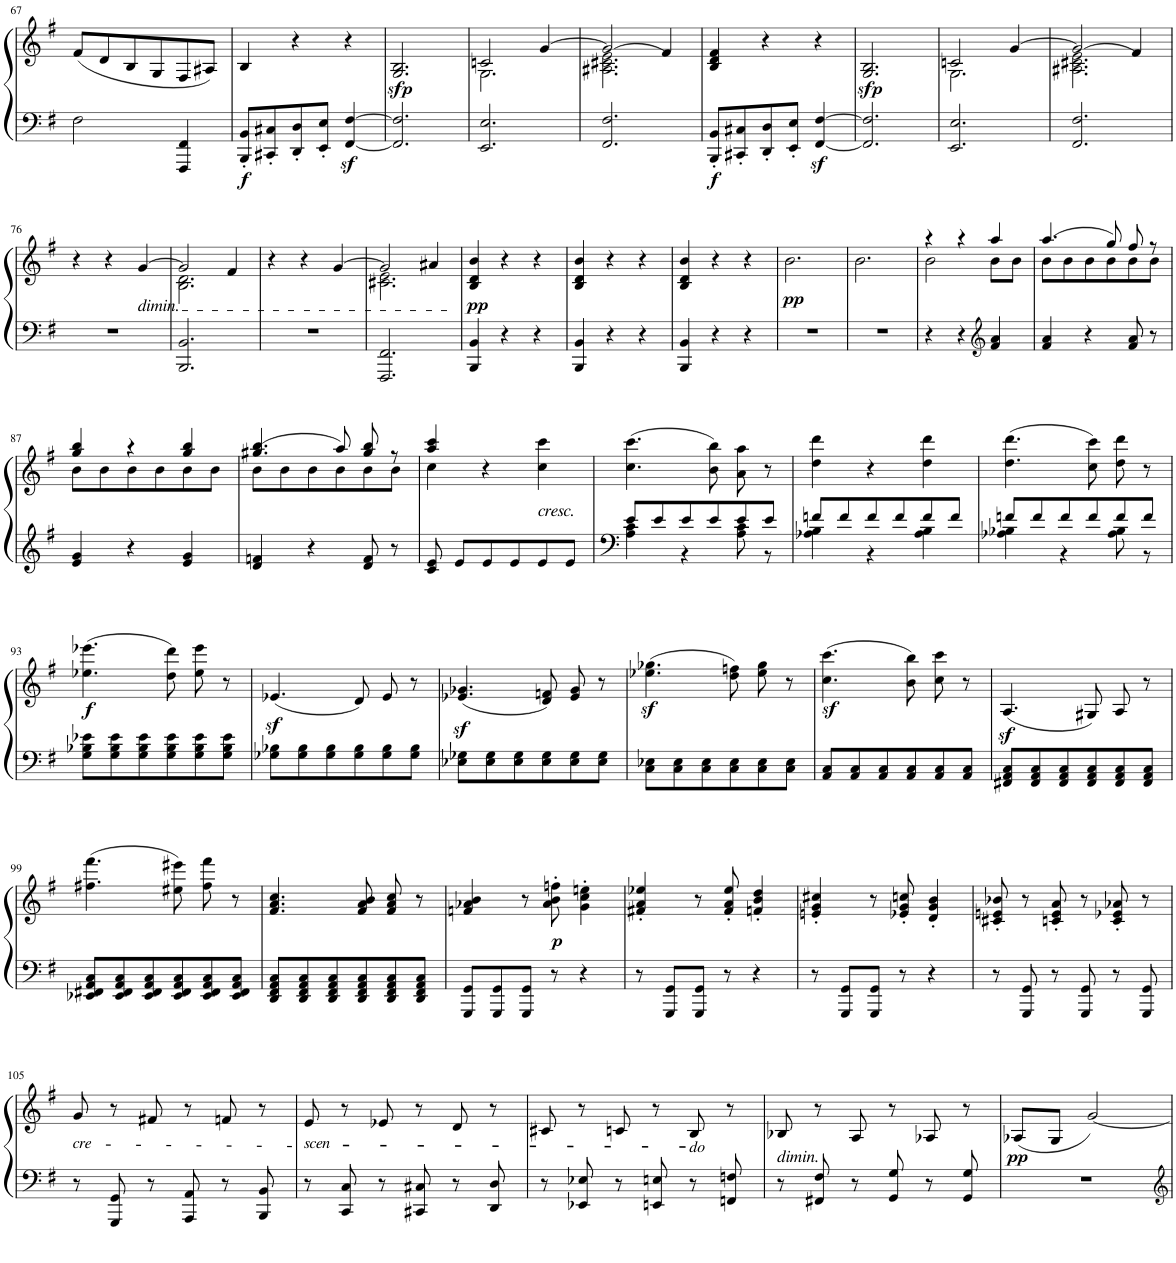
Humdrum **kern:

**kern	**kern	**dynam
*part1	*part1	*part1
*staff2	*staff1	*staff1/2
*I"Piano	*	*
*I'Pno.	*	*
!!LO:PB:g=z
*clefG2	*clefG2	*
*k[f#]	*k[f#]	*
*M3/4	*M3/4	*
=67	=67	=67
2F#\	(8f#/L	.
.	8d/	.
.	8B/	.
.	8G/	.
4FFF#/ 4FF#/	8F#/	.
.	8A#X/J)	.
=68	=68	=68
!	!	!LO:DY:b=2
8BBB/' 8BB/'L	4B/	f
8CC#X/' 8C#X/'	.	.
8DD/' 8D/'	4r	.
8EE/' 8E/'J	.	.
[4FF#/z< [4F#/z<	4r	.
=69	=69	=69
!	!	!LO:DY:b
2.FF#/] 2.F#/]	2.G/ 2.B/	sfp
=70	=70	=70
*	*^	*
2.EE/ 2.E/	2cn/	2.G\	.
.	[4g/	.	.
=71	=71	=71	=71
2.FF#/ 2.F#/	(>2g/]	2.A#X\ 2.c#X\ 2.e\	.
.	4f#/)	.	.
*	*v	*v	*
=72	=72	=72
!	!	!LO:DY:b=2
8BBB/' 8BB/'L	4B/ 4d/ 4f#/	f
8CC#X/' 8C#X/'	.	.
8DD/' 8D/'	4r	.
8EE/' 8E/'J	.	.
[4FF#/z< [4F#/z<	4r	.
=73	=73	=73
!	!	!LO:DY:b
2.FF#/] 2.F#/]	2.G/ 2.B/	sfp
=74	=74	=74
*	*^	*
2.EE/ 2.E/	2cn/	2.G\	.
.	[4g/	.	.
=75	=75	=75	=75
2.FF#/ 2.F#/	(>2g/]	2.A#X\ 2.c#X\ 2.e\	.
.	4f#/)	.	.
*	*v	*v	*
!!LO:LB:g=z
=76	=76	=76
2.r	4r	.
.	4r	.
!	!LO:TX:b:i:t=dimin.	!
.	[4g/	.
=77	=77	=77
*	*^	*
2.BBB/ 2.BB/	2g/]	2.B\ 2.d\	.
.	4f#/	.	.
*	*v	*v	*
=78	=78	=78
2.r	4r	.
.	4r	.
.	[4g/	.
=79	=79	=79
*	*^	*
2.FFF#/ 2.FF#/	2g/]	2.c#X\ 2.e\	.
.	4a#X/	.	.
*	*v	*v	*
=80	=80	=80
!	!	!LO:DY:b
4BBB/ 4BB/	4B/ 4d/ 4b/	pp
4r	4r	.
4r	4r	.
=81	=81	=81
4BBB/ 4BB/	4B/ 4d/ 4b/	.
4r	4r	.
4r	4r	.
=82	=82	=82
4BBB/ 4BB/	4B/ 4d/ 4b/	.
4r	4r	.
4r	4r	.
=83	=83	=83
!	!	!LO:DY:b
2.r	2.b\	pp
=84	=84	=84
2.r	2.b\	.
=85	=85	=85
*	*^	*
4r	4r	2b\	.
4r	4r	.	.
*clefG2	*	*	*
4f#/ 4a/	4aa/	8b\L	.
.	.	8b\J	.
=86	=86	=86	=86
4f#/ 4a/	(4.aa/	8b\L	.
.	.	8b\	.
4r	.	8b\	.
.	8gg/)	8b\	.
8f#/ 8a/	8ff#/	8b\	.
8r	8r	8b\J	.
!!LO:LB:g=z	!!
=87	=87	=87	=87
4e/ 4g/	4gg/ 4bb/	8b\L	.
.	.	8b\	.
4r	4r	8b\	.
.	.	8b\	.
4e/ 4g/	4gg/ 4bb/	8b\	.
.	.	8b\J	.
=88	=88	=88	=88
4d/ 4fn/	(4.gg#X/ 4.bb/	8b\L	.
.	.	8b\	.
4r	.	8b\	.
.	8aa/)	8b\	.
8d/ 8f/	8gg#/ 8bb/	8b\	.
8r	8r	8b\J	.
=89	=89	=89	=89
8c/ 8e/	4aa/ 4ccc/	4cc\	.
8e/L	.	.	.
8e/	4r	2ryy	.
8e/	.	.	.
!	!LO:TX:b:i:t=cresc.	!	!
8e/	4cc\ 4ccc\	.	.
8e/J	.	.	.
*	*v	*v	*
=90	=90	=90
*^	*	*
8e/L	4A\ 4c\	(4.cc\ 4.ccc\	.
8e/	.	.	.
8e/	4r	.	.
8e/	.	8b\ 8bb\)	.
8e/	8A\ 8c\	8a\ 8aa\	.
8e/J	8r	8r	.
=91	=91	=91	=91
8fn/L	4A-X\ 4B\	4dd\ 4ddd\	.
8f/	.	.	.
8f/	4r	4r	.
8f/	.	.	.
8f/	4A-\ 4B\	4dd\ 4ddd\	.
8f/J	.	.	.
=92	=92	=92	=92
8fn/L	4A-X\ 4B-X\	(4.dd\ 4.ddd\	.
8f/	.	.	.
8f/	4r	.	.
8f/	.	8cc\ 8ccc\)	.
8f/	8A-\ 8B-\	8dd\ 8ddd\	.
8f/J	8r	8r	.
!!LO:LB:g=z
=93	=93	=93	=93
!	!	!	!LO:DY:b
*v	*v	*	*
8G\ 8B-X\ 8e-X\L	(4.ee-X\ 4.eee-X\	f
8G\ 8B-\ 8e-\	.	.
8G\ 8B-\ 8e-\	.	.
8G\ 8B-\ 8e-\	8dd\ 8ddd\)	.
8G\ 8B-\ 8e-\	8ee-\ 8eee-\	.
8G\ 8B-\ 8e-\J	8r	.
=94	=94	=94
8G-X\ 8B-X\L	(4.e-Xz</	.
8G-\ 8B-\	.	.
8G-\ 8B-\	.	.
8G-\ 8B-\	8d/)	.
8G-\ 8B-\	8e-/	.
8G-\ 8B-\J	8r	.
=95	=95	=95
8E-X\ 8G-X\L	(4.e-X/z< 4.g-X/z<	.
8E-\ 8G-\	.	.
8E-\ 8G-\	.	.
8E-\ 8G-\	8d/ 8fn/)	.
8E-\ 8G-\	8e-/ 8g-/	.
8E-\ 8G-\J	8r	.
=96	=96	=96
8C\ 8E-X\L	(4.ee-X\z< 4.gg-X\z<	.
8C\ 8E-\	.	.
8C\ 8E-\	.	.
8C\ 8E-\	8dd\ 8ffn\)	.
8C\ 8E-\	8ee-\ 8gg-\	.
8C\ 8E-\J	8r	.
=97	=97	=97
8AA/ 8C/L	(4.cc\z< 4.ccc\z<	.
8AA/ 8C/	.	.
8AA/ 8C/	.	.
8AA/ 8C/	8b\ 8bb\)	.
8AA/ 8C/	8cc\ 8ccc\	.
8AA/ 8C/J	8r	.
=98	=98	=98
8FF#X/ 8AA/ 8C/L	(4.Az</	.
8FF#/ 8AA/ 8C/	.	.
8FF#/ 8AA/ 8C/	.	.
8FF#/ 8AA/ 8C/	8G#X/)	.
8FF#/ 8AA/ 8C/	8A/	.
8FF#/ 8AA/ 8C/J	8r	.
!!LO:LB:g=z
=99	=99	=99
8EE-X/ 8FF#X/ 8AA/ 8C/L	(4.ff#X\ 4.fff#\	.
8EE-/ 8FF#/ 8AA/ 8C/	.	.
8EE-/ 8FF#/ 8AA/ 8C/	.	.
8EE-/ 8FF#/ 8AA/ 8C/	8ee#X\ 8eee#X\)	.
8EE-/ 8FF#/ 8AA/ 8C/	8ff#\ 8fff#\	.
8EE-/ 8FF#/ 8AA/ 8C/J	8r	.
=100	=100	=100
8DD/ 8FF#/ 8AA/ 8C/L	4.f#/ 4.a/ 4.cc/	.
8DD/ 8FF#/ 8AA/ 8C/	.	.
8DD/ 8FF#/ 8AA/ 8C/	.	.
8DD/ 8FF#/ 8AA/ 8C/	8f#/ 8a/ 8b/	.
8DD/ 8FF#/ 8AA/ 8C/	8f#/ 8a/ 8cc/	.
8DD/ 8FF#/ 8AA/ 8C/J	8r	.
=101	=101	=101
8GGG/ 8GG/L	4fn/ 4a-X/ 4b/	.
8GGG/ 8GG/	.	.
8GGG/ 8GG/J	8r	.
!	!	!LO:DY:b
8r	8a-\' 8b\' 8ffn\'	p
4r	4g\' 4cc\' 4een\'	.
=102	=102	=102
8r	4f#X/' 4a/' 4ee-X/'	.
8GGG/ 8GG/L	.	.
8GGG/ 8GG/J	8r	.
8r	8f#/' 8a/' 8ee-/'	.
4r	4fn/' 4b/' 4dd/'	.
=103	=103	=103
8r	4en/' 4g/' 4cc#X/'	.
8GGG/ 8GG/L	.	.
8GGG/ 8GG/J	8r	.
8r	8e-X/' 8g/' 8ccn/'	.
4r	4d/' 4g/' 4b/'	.
=104	=104	=104
8r	8c#X/' 8en/' 8b-X/'	.
8GGG/ 8GG/	8r	.
8r	8cn/' 8e/' 8a/'	.
8GGG/ 8GG/	8r	.
8r	8c/' 8e-X/' 8a-X/'	.
8GGG/ 8GG/	8r	.
!!LO:LB:g=z
=105	=105	=105
!	!LO:TX:b:i:t=cre	!
8r	8g/	.
8GGG/ 8GG/	8r	.
8r	8f#X/	.
8AAA/ 8AA/	8r	.
8r	8fn/	.
8BBB/ 8BB/	8r	.
=106	=106	=106
!	!LO:TX:b:i:t=scen	!
8r	8e/	.
8CC/ 8C/	8r	.
8r	8e-X/	.
8CC#X/ 8C#X/	8r	.
8r	8d/	.
8DD/ 8D/	8r	.
=107	=107	=107
8r	8c#X/	.
8EE-X/ 8E-X/	8r	.
8r	8cn/	.
8EEn/ 8En/	8r	.
!	!LO:TX:b:i:t=do	!
8r	8B/	.
8FFn/ 8Fn/	8r	.
=108	=108	=108
!	!LO:TX:b:i:t=dimin.	!
8r	8B-X/	.
8FF#X/ 8F#/	8r	.
8r	8A/	.
8GG/ 8G/	8r	.
8r	8A-X/	.
8GG/ 8G/	8r	.
=109	=109	=109
!	!	!LO:DY:b
2.r	(8A-X/L	pp
.	8G/J	.
.	[2g/)	.
=	=	=
*-	*-	*-
